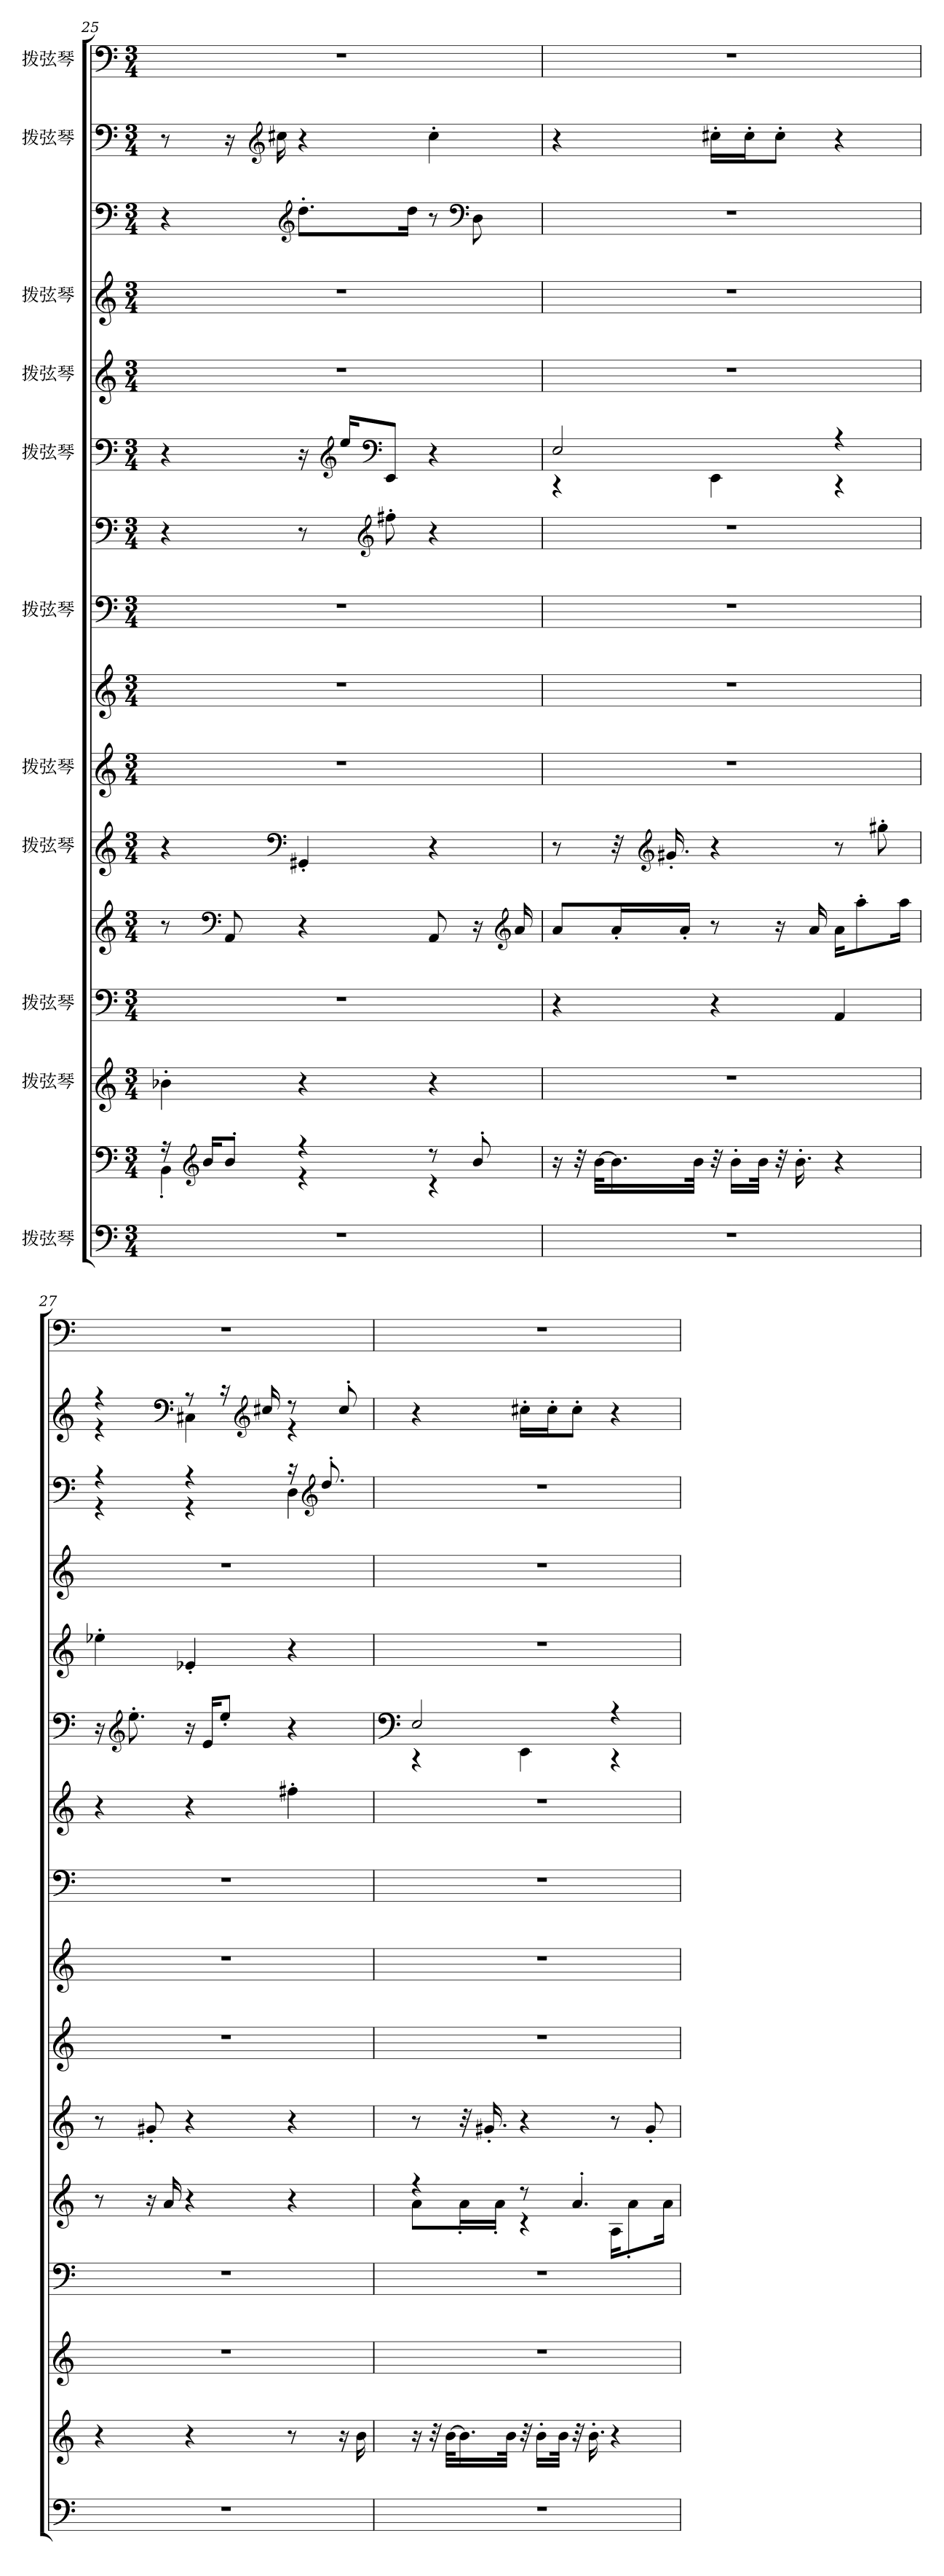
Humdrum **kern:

**kern	**kern	**kern	**kern	**kern	**kern	**kern	**kern	**kern	**kern	**kern	**kern	**kern	**kern	**kern	**kern
*part11	*part11	*part10	*part9	*part9	*part8	*part7	*part7	*part6	*part6	*part5	*part4	*part3	*part3	*part2	*part1
*staff16	*staff15	*staff14	*staff13	*staff12	*staff11	*staff10	*staff9	*staff8	*staff7	*staff6	*staff5	*staff4	*staff3	*staff2	*staff1
*I"拨弦琴	*	*I"拨弦琴	*I"拨弦琴	*	*I"拨弦琴	*I"拨弦琴	*	*I"拨弦琴	*	*I"拨弦琴	*I"拨弦琴	*I"拨弦琴	*	*I"拨弦琴	*I"拨弦琴
*clefF4	*clefF4	*clefG2	*clefF4	*clefG2	*clefG2	*clefG2	*clefG2	*clefF4	*clefF4	*clefF4	*clefG2	*clefG2	*clefF4	*clefF4	*clefF4
*k[]	*k[]	*k[]	*k[]	*k[]	*k[]	*k[]	*k[]	*k[]	*k[]	*k[]	*k[]	*k[]	*k[]	*k[]	*k[]
*M3/4	*M3/4	*M3/4	*M3/4	*M3/4	*M3/4	*M3/4	*M3/4	*M3/4	*M3/4	*M3/4	*M3/4	*M3/4	*M3/4	*M3/4	*M3/4
=25	=25	=25	=25	=25	=25	=25	=25	=25	=25	=25	=25	=25	=25	=25	=25
*	*^	*	*	*	*	*	*	*	*	*	*	*	*	*	*
2.r	16r	4BB'\	4b-X'\	2.r	8r	4r	2.r	2.r	2.r	4r	4r	2.r	2.r	4r	8r	2.r
*	*clefG2	*	*	*	*	*	*	*	*	*	*	*	*	*	*	*
.	16b/KL	.	.	.	.	.	.	.	.	.	.	.	.	.	.	.
*	*	*	*	*	*clefF4	*	*	*	*	*	*	*	*	*	*	*
.	8b'/J	.	.	.	8AA/	.	.	.	.	.	.	.	.	.	16r	.
*	*	*	*	*	*	*	*	*	*	*	*	*	*	*	*clefG2	*
.	.	.	.	.	.	.	.	.	.	.	.	.	.	.	16cc#X\	.
*	*	*	*	*	*	*clefF4	*	*	*	*	*	*	*	*clefG2	*	*
.	4r	4r	4r	.	4r	4GG#X'/	.	.	.	8r	16r	.	.	8.dd'\L	4r	.
*	*	*	*	*	*	*	*	*	*	*	*clefG2	*	*	*	*	*
.	.	.	.	.	.	.	.	.	.	.	16ee/KL	.	.	.	.	.
*	*	*	*	*	*	*	*	*	*	*clefG2	*clefF4	*	*	*	*	*
.	.	.	.	.	.	.	.	.	.	8ff#X'\	8EE/J	.	.	.	.	.
.	.	.	.	.	.	.	.	.	.	.	.	.	.	16dd\Jk	.	.
.	8r	4r	4r	.	8AA/	4r	.	.	.	4r	4r	.	.	8r	4cc#'\	.
*	*	*	*	*	*	*	*	*	*	*	*	*	*	*clefF4	*	*
.	8b'/	.	.	.	16r	.	.	.	.	.	.	.	.	8D\	.	.
*	*	*	*	*	*clefG2	*	*	*	*	*	*	*	*	*	*	*
.	.	.	.	.	16a/	.	.	.	.	.	.	.	.	.	.	.
*	*v	*v	*	*	*	*	*	*	*	*	*	*	*	*	*	*
!!LO:PB:g=z
=26	=26	=26	=26	=26	=26	=26	=26	=26	=26	=26	=26	=26	=26	=26	=26
*	*	*	*	*	*	*	*	*	*	*^	*	*	*	*	*
2.r	16r	2.r	4r	8a/L	8r	2.r	2.r	2.r	2.r	2E/	4r	2.r	2.r	2.r	4r	2.r
.	32r	.	.	.	.	.	.	.	.	.	.	.	.	.	.	.
.	[32b\KLL	.	.	.	.	.	.	.	.	.	.	.	.	.	.	.
.	16.b\]	.	.	16a'/L	32r	.	.	.	.	.	.	.	.	.	.	.
*	*	*	*	*	*clefG2	*	*	*	*	*	*	*	*	*	*	*
.	.	.	.	.	16.g#X'/	.	.	.	.	.	.	.	.	.	.	.
.	.	.	.	16a'/JJ	.	.	.	.	.	.	.	.	.	.	.	.
.	32b\JJk	.	.	.	.	.	.	.	.	.	.	.	.	.	.	.
.	32r	.	4r	8r	4r	.	.	.	.	.	4EE\	.	.	.	16cc#X'\LL	.
.	16b'\LL	.	.	.	.	.	.	.	.	.	.	.	.	.	.	.
.	.	.	.	.	.	.	.	.	.	.	.	.	.	.	16cc#'\J	.
.	32b\JJk	.	.	.	.	.	.	.	.	.	.	.	.	.	.	.
.	32r	.	.	16r	.	.	.	.	.	.	.	.	.	.	8cc#'\J	.
.	16.b'\	.	.	.	.	.	.	.	.	.	.	.	.	.	.	.
.	.	.	.	16a/	.	.	.	.	.	.	.	.	.	.	.	.
.	4r	.	4AA/	16a\KL	8r	.	.	.	.	4r	4r	.	.	.	4r	.
.	.	.	.	8aa'\	.	.	.	.	.	.	.	.	.	.	.	.
.	.	.	.	.	8gg#X'\	.	.	.	.	.	.	.	.	.	.	.
.	.	.	.	16aa\Jk	.	.	.	.	.	.	.	.	.	.	.	.
*	*	*	*	*	*	*	*	*	*	*v	*v	*	*	*	*	*
=27	=27	=27	=27	=27	=27	=27	=27	=27	=27	=27	=27	=27	=27	=27	=27
*	*	*	*	*	*	*	*	*	*	*	*	*	*^	*^	*
2.r	4r	2.r	2.r	8r	8r	2.r	2.r	2.r	4r	16r	4ee-X'\	2.r	4r	4r	4r	4r	2.r
*	*	*	*	*	*	*	*	*	*	*clefG2	*	*	*	*	*	*	*
.	.	.	.	.	.	.	.	.	.	8.ee'\	.	.	.	.	.	.	.
.	.	.	.	16r	8g#X'/	.	.	.	.	.	.	.	.	.	.	.	.
.	.	.	.	16a/	.	.	.	.	.	.	.	.	.	.	.	.	.
*	*	*	*	*	*	*	*	*	*	*	*	*	*	*	*clefF4	*	*
.	4r	.	.	4r	4r	.	.	.	4r	16r	4e-X'/	.	4r	4r	8r	4C#X\	.
.	.	.	.	.	.	.	.	.	.	16e/KL	.	.	.	.	.	.	.
.	.	.	.	.	.	.	.	.	.	8ee'/J	.	.	.	.	16r	.	.
*	*	*	*	*	*	*	*	*	*	*	*	*	*	*	*clefG2	*	*
.	.	.	.	.	.	.	.	.	.	.	.	.	.	.	16cc#X/	.	.
.	8r	.	.	4r	4r	.	.	.	4ff#X'\	4r	4r	.	16r	4D\	8r	4r	.
*	*	*	*	*	*	*	*	*	*	*	*	*	*clefG2	*	*	*	*
.	.	.	.	.	.	.	.	.	.	.	.	.	8.dd'/	.	.	.	.
.	16r	.	.	.	.	.	.	.	.	.	.	.	.	.	8cc#'/	.	.
.	16b\	.	.	.	.	.	.	.	.	.	.	.	.	.	.	.	.
*	*	*	*	*	*	*	*	*	*	*	*	*	*v	*v	*	*	*
*	*	*	*	*	*	*	*	*	*	*	*	*	*	*v	*v	*
!!LO:PB:g=z
=28	=28	=28	=28	=28	=28	=28	=28	=28	=28	=28	=28	=28	=28	=28	=28
*	*	*	*	*	*	*	*	*	*	*clefF4	*	*	*	*	*
*	*	*	*	*^	*	*	*	*	*	*^	*	*	*	*	*
2.r	16r	2.r	2.r	4r	8a\L	8r	2.r	2.r	2.r	2.r	2E/	4r	2.r	2.r	2.r	4r	2.r
.	32r	.	.	.	.	.	.	.	.	.	.	.	.	.	.	.	.
.	[32b\KLL	.	.	.	.	.	.	.	.	.	.	.	.	.	.	.	.
.	16.b\]	.	.	.	16a'\L	32r	.	.	.	.	.	.	.	.	.	.	.
.	.	.	.	.	.	16.g#X'/	.	.	.	.	.	.	.	.	.	.	.
.	.	.	.	.	16a'\JJ	.	.	.	.	.	.	.	.	.	.	.	.
.	32b\JJk	.	.	.	.	.	.	.	.	.	.	.	.	.	.	.	.
.	32r	.	.	8r	4r	4r	.	.	.	.	.	4EE\	.	.	.	16cc#X'\LL	.
.	16b'\LL	.	.	.	.	.	.	.	.	.	.	.	.	.	.	.	.
.	.	.	.	.	.	.	.	.	.	.	.	.	.	.	.	16cc#'\J	.
.	32b\JJk	.	.	.	.	.	.	.	.	.	.	.	.	.	.	.	.
.	32r	.	.	4.a'/	.	.	.	.	.	.	.	.	.	.	.	8cc#'\J	.
.	16.b'\	.	.	.	.	.	.	.	.	.	.	.	.	.	.	.	.
.	4r	.	.	.	16A\KL	8r	.	.	.	.	4r	4r	.	.	.	4r	.
.	.	.	.	.	8a'\	.	.	.	.	.	.	.	.	.	.	.	.
.	.	.	.	.	.	8g#'/	.	.	.	.	.	.	.	.	.	.	.
.	.	.	.	.	16a\Jk	.	.	.	.	.	.	.	.	.	.	.	.
*	*	*	*	*v	*v	*	*	*	*	*	*v	*v	*	*	*	*	*
=	=	=	=	=	=	=	=	=	=	=	=	=	=	=	=
*-	*-	*-	*-	*-	*-	*-	*-	*-	*-	*-	*-	*-	*-	*-	*-
